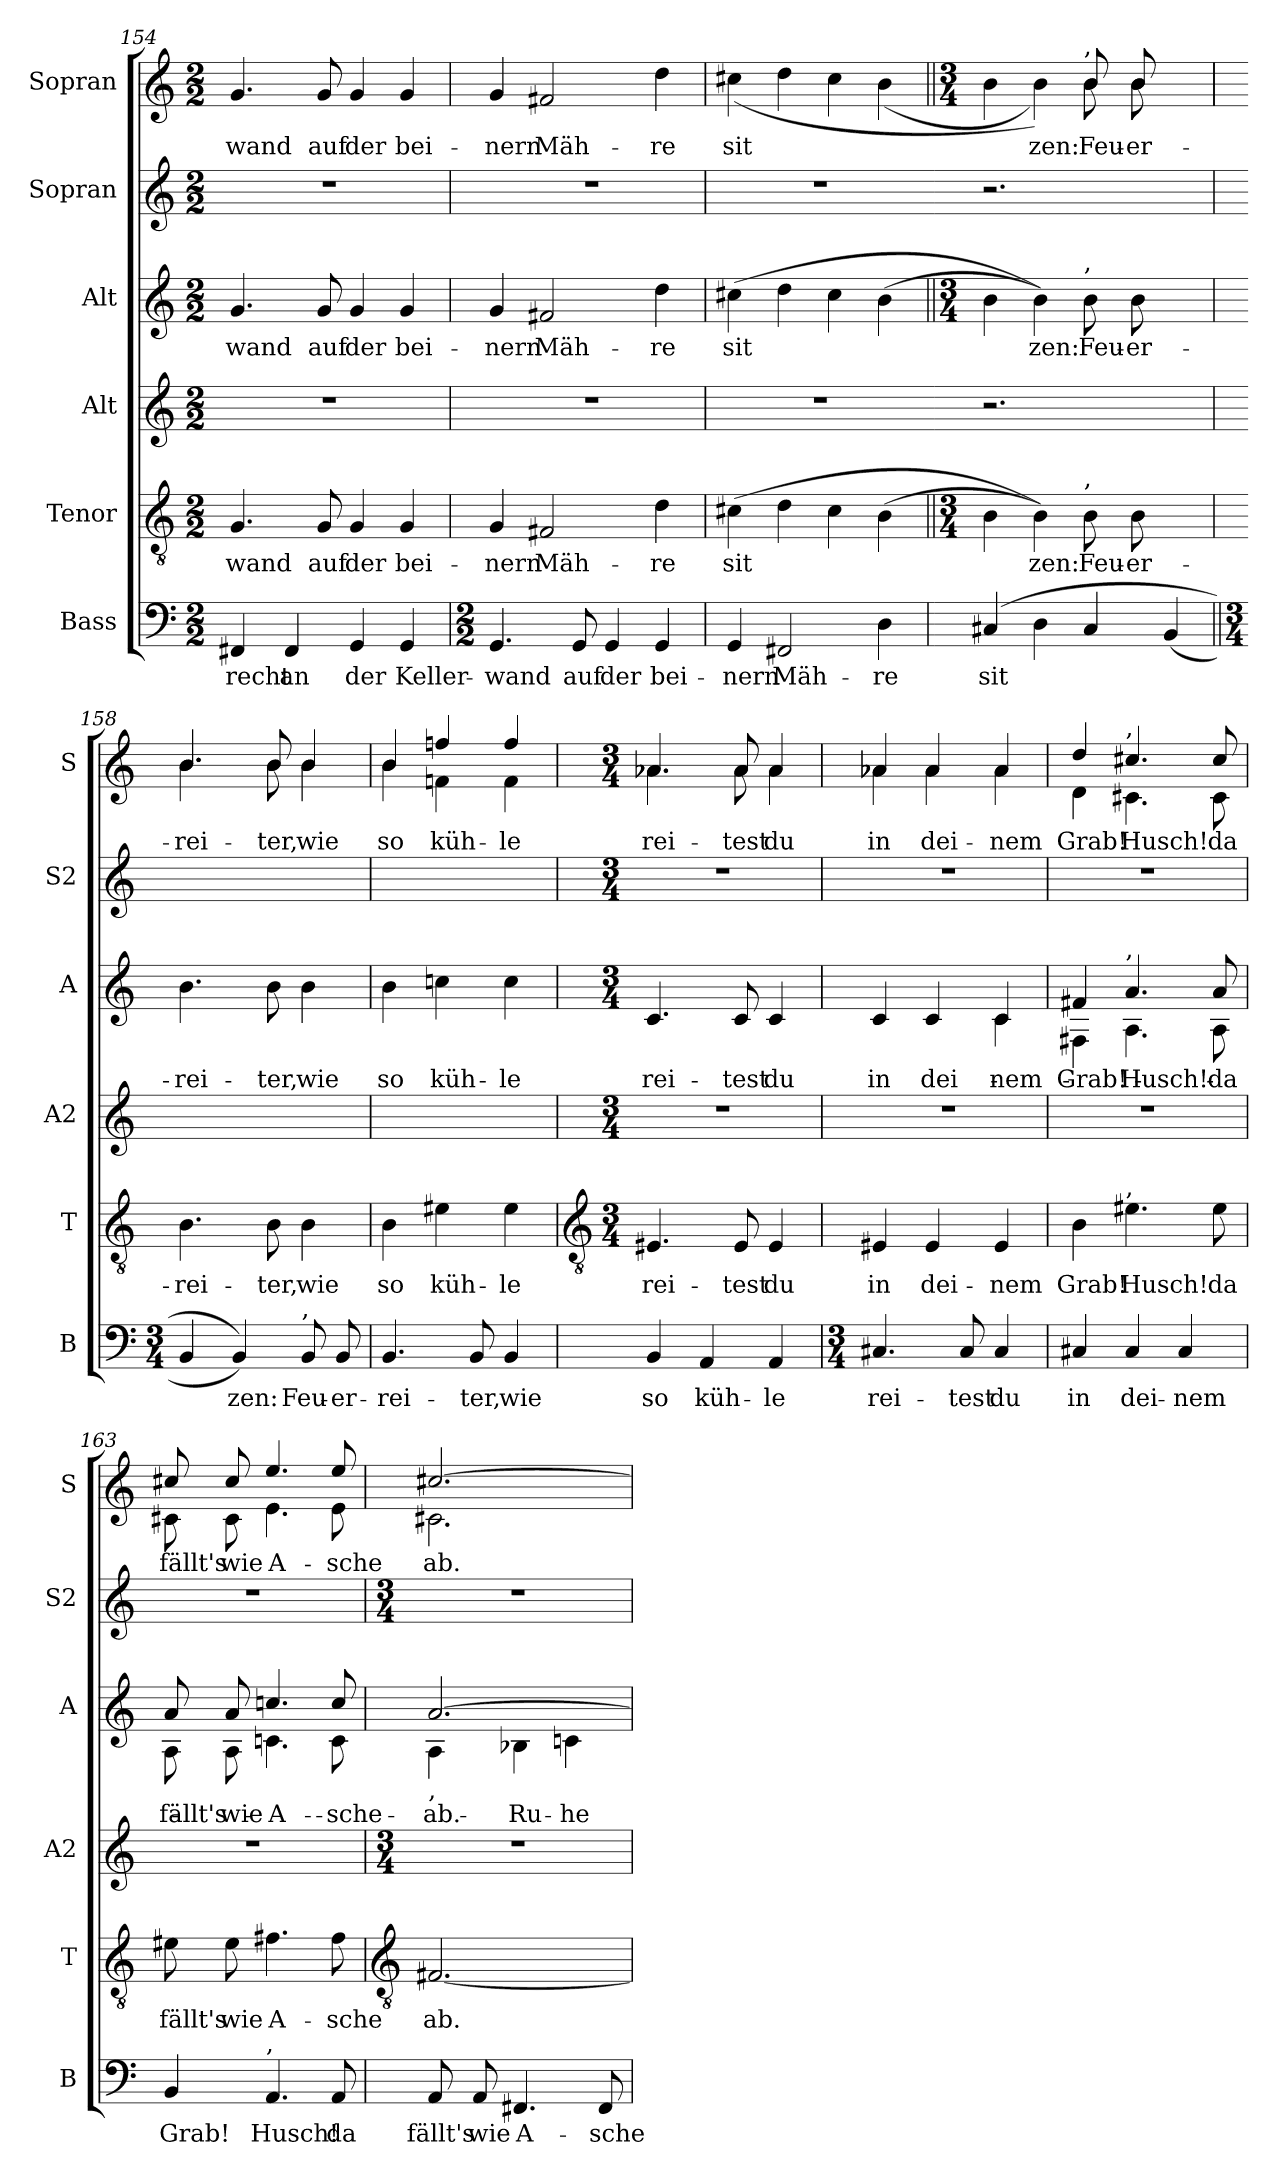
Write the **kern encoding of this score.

**kern	**text	**kern	**text	**kern	**kern	**text	**kern	**kern	**text
*part6	*part6	*part5	*part5	*part4	*part3	*part3	*part2	*part1	*part1
*staff6	*staff6	*staff5	*staff5	*staff4	*staff3	*staff3	*staff2	*staff1	*staff1
*I"Bass	*	*I"Tenor	*	*I"Alt	*I"Alt	*	*I"Sopran	*I"Sopran	*
*I'B	*	*I'T	*	*I'A2	*I'A	*	*I'S2	*I'S	*
!!LO:LB:g=z
*clefF4	*	*clefGv2	*	*clefG2	*clefG2	*	*clefG2	*clefG2	*
*k[]	*	*k[]	*	*k[]	*k[]	*	*k[]	*k[]	*
*C:	*	*C:	*	*C:	*C:	*	*C:	*C:	*
*M2/2	*	*M2/2	*	*M2/2	*M2/2	*	*M2/2	*M2/2	*
=154	=154	=154	=154	=154	=154	=154	=154	=154	=154
!	!LO:LY:b	!	!LO:LY:b	!	!	!LO:LY:b	!	!	!LO:LY:b
*	*	*	*	*	*	*	*	*^	*
4FF#X	-recht	4.G	-wand	1r	4.g	-wand	1r	1ryy	4.g/	-wand
!	!LO:LY:b	!	!	!	!	!	!	!	!	!
4FF#	an	.	.	.	.	.	.	.	.	.
!	!	!	!LO:LY:b	!	!	!LO:LY:b	!	!	!	!LO:LY:b
.	.	8G	auf	.	8g	auf	.	.	8g/	auf
!	!LO:LY:b	!	!LO:LY:b	!	!	!LO:LY:b	!	!	!	!LO:LY:b
4GG	der	4G	der	.	4g	der	.	.	4g/	der
!	!LO:LY:b	!	!LO:LY:b	!	!	!LO:LY:b	!	!	!	!LO:LY:b
4GG	Keller-	4G	bei-	.	4g	bei-	.	.	4g/	bei-
!!LO:LB:g=z	!!
=155	=155	=155	=155	=155	=155	=155	=155	=155	=155	=155
*M2/2	*	*	*	*	*	*	*	*	*	*
!	!LO:LY:b	!	!LO:LY:b	!	!	!LO:LY:b	!	!	!	!LO:LY:b
4.GG	-wand	4G	-nern	1r	4g	-nern	1r	1ryy	4g/	-nern
!	!	!	!LO:LY:b	!	!	!LO:LY:b	!	!	!	!LO:LY:b
.	.	2F#X	Mäh-	.	2f#X	Mäh-	.	.	2f#X/	Mäh-
!	!LO:LY:b	!	!	!	!	!	!	!	!	!
8GG	auf	.	.	.	.	.	.	.	.	.
!	!LO:LY:b	!	!	!	!	!	!	!	!	!
4GG	der	.	.	.	.	.	.	.	.	.
!	!LO:LY:b	!	!LO:LY:b	!	!	!LO:LY:b	!	!	!	!LO:LY:b
4GG	bei-	4d	-re	.	4dd	-re	.	.	4dd\	-re
=156	=156	=156	=156	=156	=156	=156	=156	=156	=156	=156
!	!LO:LY:b	!	!LO:LY:b	!	!	!LO:LY:b	!	!	!	!LO:LY:b
4GG	-nern	(>4c#X	sit	1r	(>4cc#X	sit	1r	1ryy	(>4cc#X\	sit
!	!LO:LY:b	!	!	!	!	!	!	!	!	!
2FF#X	Mäh-	4d	.	.	4dd	.	.	.	4dd\	.
.	.	4c#	.	.	4cc#	.	.	.	4cc#\	.
!	!LO:LY:b	!	!	!	!	!	!	!	!	!
4D	-re	(>4B	.	.	(>4b	.	.	.	(>4b\	.
=157	=157||	=157||	=157||	=157||	=157||	=157||	=157||	=157||	=157||	=157||
*	*	*M3/4	*	*	*M3/4	*	*	*M3/4	*	*
!	!LO:LY:b	!	!	!	!	!	!	!	!	!
(>4C#X	sit	4B	.	2.r	4b	.	2.r	4ryy	4b\	.
!	!	!	!LO:LY:b	!	!	!LO:LY:b	!	!	!	!LO:LY:b
4D	.	4B))	zen:	.	4b))	zen:	.	4ryy	4b\))	zen:
!	!	!	!	!	!	!	!	!LO:TX:a:t=,	!	!
!	!	!	!	!	!LO:TX:a:t=,	!	!	!	!	!
!	!	!LO:TX:a:t=,	!	!	!	!	!	!	!	!
!	!	!	!LO:LY:b	!	!	!LO:LY:b	!	!	!	!LO:LY:b
4C#	.	8B	Feu-	.	8b	Feu-	.	8b/	8b\	Feu-
!	!	!	!LO:LY:b	!	!	!LO:LY:b	!	!	!	!LO:LY:b
.	.	8B	-er-	.	8b	-er-	.	8b/	8b\	-er-
(<4BB	.	4ryy	.	4ryy	4ryy	.	4ryy	4ryy	4ryy	.
=158||	=158	=158	=158	=158	=158	=158	=158	=158	=158	=158
*M3/4	*	*	*	*	*	*	*	*	*	*
!	!	!	!LO:LY:b	!	!	!LO:LY:b	!	!	!	!LO:LY:b
4BB	.	4.B	-rei-	2.r	4.b	-rei-	2.r	4.b/	4.b\	-rei-
!	!LO:LY:b	!	!	!	!	!	!	!	!	!
4BB))	zen:	.	.	.	.	.	.	.	.	.
!	!	!	!LO:LY:b	!	!	!LO:LY:b	!	!	!	!LO:LY:b
.	.	8B	-ter,	.	8b	-ter,	.	8b/	8b\	-ter,
!LO:TX:a:t=,	!	!	!	!	!	!	!	!	!	!
!	!LO:LY:b	!	!LO:LY:b	!	!	!LO:LY:b	!	!	!	!LO:LY:b
8BB	Feu-	4B	wie	.	4b	wie	.	4b/	4b\	wie
!	!LO:LY:b	!	!	!	!	!	!	!	!	!
8BB	-er-	.	.	.	.	.	.	.	.	.
=159	=159	=159	=159	=159	=159	=159	=159	=159	=159	=159
!	!LO:LY:b	!	!LO:LY:b	!	!	!LO:LY:b	!	!	!	!LO:LY:b
4.BB	-rei-	4B	so	2.r	4b	so	2.r	4b/	4b\	so
!	!	!	!LO:LY:b	!	!	!LO:LY:b	!	!	!	!LO:LY:b
.	.	4e#X	küh-	.	4ccn	küh-	.	4ffn/	4fn\	küh-
!	!LO:LY:b	!	!	!	!	!	!	!	!	!
8BB	-ter,	.	.	.	.	.	.	.	.	.
!	!LO:LY:b	!	!LO:LY:b	!	!	!LO:LY:b	!	!	!	!LO:LY:b
4BB	wie	4e#	-le	.	4cc	-le	.	4ff/	4f\	-le
!!LO:LB:g=z	!!
=160	=160	=160	=160	=160	=160	=160	=160	=160	=160	=160
*	*	*clefGv2	*	*	*	*	*	*	*	*
*	*	*M3/4	*	*M3/4	*M3/4	*	*M3/4	*M3/4	*	*
!	!LO:LY:b	!	!LO:LY:b	!	!LO:N:vis=1	!LO:LY:b	!	!	!	!LO:LY:b
*	*	*	*	*	*^	*	*	*	*	*
4BB	so	4.E#X	rei-	2.r	2.ryy	4.c/	rei-	2.r	4.a-X/	4.a-X\	rei-
!	!LO:LY:b	!	!	!	!	!	!	!	!	!	!
4AA	küh-	.	.	.	.	.	.	.	.	.	.
!	!	!	!LO:LY:b	!	!	!	!LO:LY:b	!	!	!	!LO:LY:b
.	.	8E#	-test	.	.	8c/	-test	.	8a-/	8a-\	-test
!	!LO:LY:b	!	!LO:LY:b	!	!	!	!LO:LY:b	!	!	!	!LO:LY:b
4AA	-le	4E#	du	.	.	4c/	du	.	4a-/	4a-\	du
!!LO:LB:g=z	!!
=161	=161	=161	=161	=161	=161	=161	=161	=161	=161	=161	=161
*M3/4	*	*	*	*	*	*	*	*	*	*	*
!	!LO:LY:b	!	!LO:LY:b	!	!	!	!LO:LY:b	!	!	!	!LO:LY:b
4.C#X	rei-	4E#X	in	2.r	4ryy	4c/	in	2.r	4a-X/	4a-X\	in
!	!	!	!LO:LY:b	!	!	!	!LO:LY:b	!	!	!	!LO:LY:b
.	.	4E#	dei-	.	4ryy	4c/	dei-	.	4a-/	4a-\	dei-
!	!LO:LY:b	!	!	!	!	!	!	!	!	!	!
8C#	-test	.	.	.	.	.	.	.	.	.	.
!	!LO:LY:b	!	!LO:LY:b	!	!	!	!LO:LY:b	!	!	!	!LO:LY:b
4C#	du	4E#	-nem	.	4c/	4c\	-nem	.	4a-/	4a-\	-nem
=162	=162	=162	=162	=162	=162	=162	=162	=162	=162	=162	=162
!	!LO:LY:b	!	!LO:LY:b	!	!	!	!LO:LY:b	!	!	!	!LO:LY:b
4C#X	in	4B	Grab!	2.r	4f#X/	4F#X\	Grab!	2.r	4dd/	4d\	Grab!
!	!	!	!	!	!	!	!	!	!LO:TX:a:t=,	!	!
!	!	!	!	!	!LO:TX:a:t=,	!	!	!	!	!	!
!	!	!LO:TX:a:t=,	!	!	!	!	!	!	!	!	!
!	!LO:LY:b	!	!LO:LY:b	!	!	!	!LO:LY:b	!	!	!	!LO:LY:b
4C#	dei-	4.e#X	Husch!	.	4.a/	4.A\	Husch!	.	4.cc#X/	4.c#X\	Husch!
!	!LO:LY:b	!	!	!	!	!	!	!	!	!	!
4C#	-nem	.	.	.	.	.	.	.	.	.	.
!	!	!	!LO:LY:b	!	!	!	!LO:LY:b	!	!	!	!LO:LY:b
.	.	8e#	da	.	8a/	8A\	da	.	8cc#/	8c#\	da
=163	=163	=163	=163	=163	=163	=163	=163	=163	=163	=163	=163
!	!LO:LY:b	!	!LO:LY:b	!	!	!	!LO:LY:b	!	!	!	!LO:LY:b
4BB	Grab!	8e#X	fällt's	2.r	8a/	8A\	fällt's	2.r	8cc#X/	8c#X\	fällt's
!	!	!	!LO:LY:b	!	!	!	!LO:LY:b	!	!	!	!LO:LY:b
.	.	8e#	wie	.	8a/	8A\	wie	.	8cc#/	8c#\	wie
!LO:TX:a:t=,	!	!	!	!	!	!	!	!	!	!	!
!	!LO:LY:b	!	!LO:LY:b	!	!	!	!LO:LY:b	!	!	!	!LO:LY:b
4.AA	Husch!	4.f#X	A-	.	4.ccn/	4.cn\	A-	.	4.ee/	4.e\	A-
!	!LO:LY:b	!	!LO:LY:b	!	!	!	!LO:LY:b	!	!	!	!LO:LY:b
8AA	da	8f#	-sche	.	8cc/	8c\	-sche	.	8ee/	8e\	-sche
!!LO:LB:g=z	!!
=164	=164	=164	=164	=164	=164	=164	=164	=164	=164	=164	=164
*	*	*clefGv2	*	*	*	*	*	*	*	*	*
*	*	*	*	*M3/4	*	*	*	*M3/4	*	*	*
!	!	!	!	!	!LO:TX:b:t=,	!	!	!	!	!	!
!	!LO:LY:b	!	!LO:LY:b	!	!	!	!LO:LY:a	!	!	!	!
!	!	!	!	!	!	!	!LO:LY:b	!	!	!	!LO:LY:a
!	!	!	!	!	!	!	!	!	!	!	!LO:LY:b
8AA	fällt's	[2.F#X	ab.	2.r	[2.a/	4A\	ab.	2.r	[2.cc#X/	2.c#X\	ab.
!	!LO:LY:b	!	!	!	!	!	!	!	!	!	!
8AA	wie	.	.	.	.	.	.	.	.	.	.
!	!LO:LY:b	!	!	!	!	!	!LO:LY:b	!	!	!	!
4.FF#X	A-	.	.	.	.	4B-X\	Ru-	.	.	.	.
!	!	!	!	!	!	!	!LO:LY:b	!	!	!	!
.	.	.	.	.	.	4cn\	-he	.	.	.	.
!	!LO:LY:b	!	!	!	!	!	!	!	!	!	!
8FF#	-sche	.	.	.	.	.	.	.	.	.	.
*	*	*	*	*	*v	*v	*	*	*v	*v	*
=	=	=	=	=	=	=	=	=	=
*-	*-	*-	*-	*-	*-	*-	*-	*-	*-
